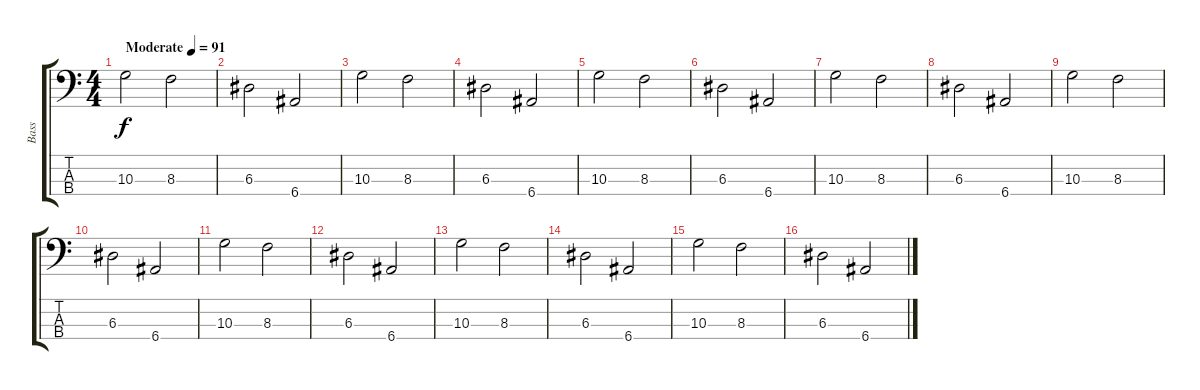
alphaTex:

\track ("Bass" "Bass") {instrument electricbassfinger}
\staff {score tabs}
\tuning (G2 D2 A1 E1) {hide}
\ts (4 4)
\tempo (91 "Moderate")
\clef f4
\ks c
10.3.2{dy f instrument electricbassfinger} 8.3.2 |
6.3.2 6.4.2 |
10.3.2 8.3.2 |
6.3.2 6.4.2 |
10.3.2 8.3.2 |
6.3.2 6.4.2 |
10.3.2 8.3.2 |
6.3.2 6.4.2 |
10.3.2 8.3.2 |
6.3.2 6.4.2 |
10.3.2 8.3.2 |
6.3.2 6.4.2 |
10.3.2 8.3.2 |
6.3.2 6.4.2 |
10.3.2 8.3.2 |
6.3.2 6.4.2
